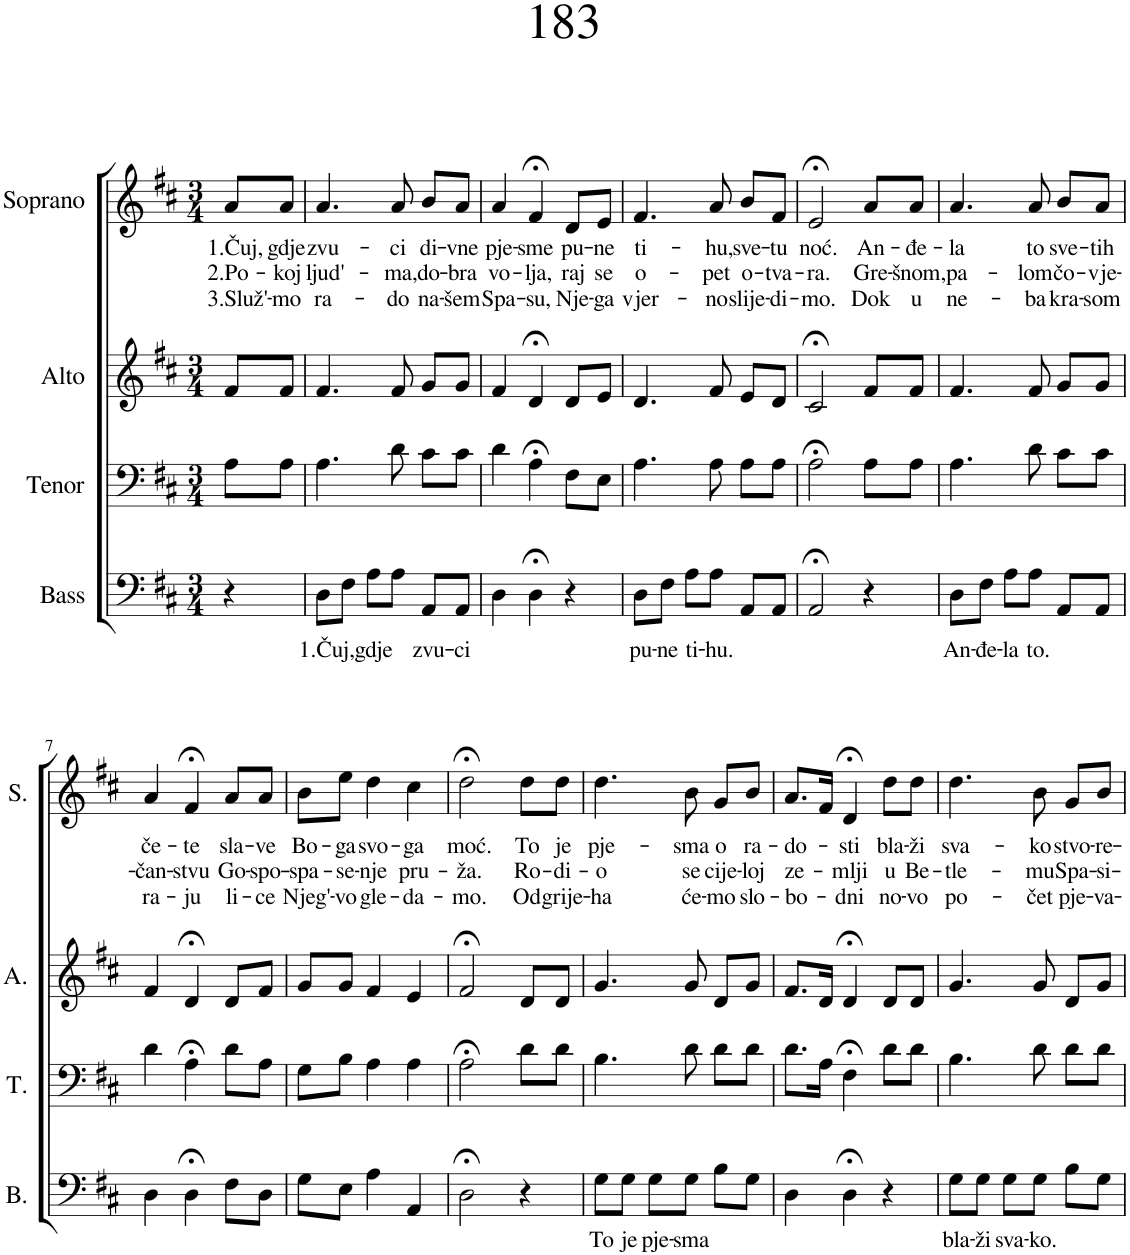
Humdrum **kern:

**kern	**text	**kern	**kern	**kern	**text	**text	**text
*part4	*part4	*part3	*part2	*part1	*part1	*part1	*part1
*staff4	*staff4	*staff3	*staff2	*staff1	*staff1	*staff1	*staff1
*I"Bass	*	*I"Tenor	*I"Alto	*I"Soprano	*	*	*
*I'B.	*	*I'T.	*I'A.	*I'S.	*	*	*
*clefF4	*	*clefF4	*clefG2	*clefG2	*	*	*
*k[f#c#]	*	*k[f#c#]	*k[f#c#]	*k[f#c#]	*	*	*
*M3/4	*	*M3/4	*M3/4	*M3/4	*	*	*
=1	=1	=1	=1	=1	=1	=1	=1
!	!	!	!	!	!LO:LY:b	!LO:LY:b	!LO:LY:b
4r	.	8A\L	8f#/L	8a/L	1.Čuj,	2.Po-	3.Služ'-
!	!	!	!	!	!LO:LY:b	!LO:LY:b	!LO:LY:b
.	.	8A\J	8f#/J	8a/J	gdje	-koj	-mo
=2	=2	=2	=2	=2	=2	=2	=2
!	!LO:LY:b	!	!	!	!LO:LY:b	!LO:LY:b	!LO:LY:b
8D\L	1.Čuj,	4.A\	4.f#/	4.a/	zvu-	ljud'-	ra-
8F#\J	.	.	.	.	.	.	.
!	!LO:LY:b	!	!	!	!	!	!
8A\L	gdje	.	.	.	.	.	.
!	!	!	!	!	!LO:LY:b	!LO:LY:b	!LO:LY:b
8A\J	.	8d\	8f#/	8a/	-ci	-ma,	-do
!	!LO:LY:b	!	!	!	!LO:LY:b	!LO:LY:b	!LO:LY:b
8AA/L	zvu-	8c#\L	8g/L	8b/L	di-	do-	na-
!	!LO:LY:b	!	!	!	!LO:LY:b	!LO:LY:b	!LO:LY:b
8AA/J	-ci	8c#\J	8g/J	8a/J	-vne	-bra	-šem
=3	=3	=3	=3	=3	=3	=3	=3
!	!	!	!	!	!LO:LY:b	!LO:LY:b	!LO:LY:b
4D\	.	4d\	4f#/	4a/	pje-	vo-	Spa-
!	!	!	!	!	!LO:LY:b	!LO:LY:b	!LO:LY:b
4D;<\	.	4A;<\	4d;</	4f#;</	-sme	-lja,	-su,
!	!	!	!	!	!LO:LY:b	!LO:LY:b	!LO:LY:b
4r	.	8F#\L	8d/L	8d/L	pu-	raj	Nje-
!	!	!	!	!	!LO:LY:b	!LO:LY:b	!LO:LY:b
.	.	8E\J	8e/J	8e/J	-ne	se	-ga
=4	=4	=4	=4	=4	=4	=4	=4
!	!LO:LY:b	!	!	!	!LO:LY:b	!LO:LY:b	!LO:LY:b
8D\L	pu-	4.A\	4.d/	4.f#/	ti-	o-	vjer-
!	!LO:LY:b	!	!	!	!	!	!
8F#\J	-ne	.	.	.	.	.	.
!	!LO:LY:b	!	!	!	!	!	!
8A\L	ti-	.	.	.	.	.	.
!	!LO:LY:b	!	!	!	!LO:LY:b	!LO:LY:b	!LO:LY:b
8A\J	-hu.	8A\	8f#/	8a/	-hu,	-pet	-no
!	!	!	!	!	!LO:LY:b	!LO:LY:b	!LO:LY:b
8AA/L	.	8A\L	8e/L	8b/L	sve-	o-	slije-
!	!	!	!	!	!LO:LY:b	!LO:LY:b	!LO:LY:b
8AA/J	.	8A\J	8d/J	8f#/J	-tu	-tva-	-di-
=5	=5	=5	=5	=5	=5	=5	=5
!	!	!	!	!	!LO:LY:b	!LO:LY:b	!LO:LY:b
2AA;</	.	2A;<\	2c#;</	2e;</	noć.	-ra.	-mo.
!	!	!	!	!	!LO:LY:b	!LO:LY:b	!LO:LY:b
4r	.	8A\L	8f#/L	8a/L	An-	Gre-	Dok
!	!	!	!	!	!LO:LY:b	!LO:LY:b	!LO:LY:b
.	.	8A\J	8f#/J	8a/J	-đe-	-šnom,	u
=6	=6	=6	=6	=6	=6	=6	=6
!	!LO:LY:b	!	!	!	!LO:LY:b	!LO:LY:b	!LO:LY:b
8D\L	An-	4.A\	4.f#/	4.a/	-la	pa-	ne-
!	!LO:LY:b	!	!	!	!	!	!
8F#\J	-đe-	.	.	.	.	.	.
!	!LO:LY:b	!	!	!	!	!	!
8A\L	-la	.	.	.	.	.	.
!	!LO:LY:b	!	!	!	!LO:LY:b	!LO:LY:b	!LO:LY:b
8A\J	to.	8d\	8f#/	8a/	to	-lom	-ba
!	!	!	!	!	!LO:LY:b	!LO:LY:b	!LO:LY:b
8AA/L	.	8c#\L	8g/L	8b/L	sve-	čo-	kra-
!	!	!	!	!	!LO:LY:b	!LO:LY:b	!LO:LY:b
8AA/J	.	8c#\J	8g/J	8a/J	-tih	-vje-	-som
!!LO:LB:g=z
=7	=7	=7	=7	=7	=7	=7	=7
!	!	!	!	!	!LO:LY:b	!LO:LY:b	!LO:LY:b
4D\	.	4d\	4f#/	4a/	če-	-čan-	ra-
!	!	!	!	!	!LO:LY:b	!LO:LY:b	!LO:LY:b
4D;<\	.	4A;<\	4d;</	4f#;</	-te	-stvu	-ju
!	!	!	!	!	!LO:LY:b	!LO:LY:b	!LO:LY:b
8F#\L	.	8d\L	8d/L	8a/L	sla-	Go-	li-
!	!	!	!	!	!LO:LY:b	!LO:LY:b	!LO:LY:b
8D\J	.	8A\J	8f#/J	8a/J	-ve	-spo-	-ce
=8	=8	=8	=8	=8	=8	=8	=8
!	!	!	!	!	!LO:LY:b	!LO:LY:b	!LO:LY:b
8G\L	.	8G\L	8g/L	8b\L	Bo-	-spa-	Njeg'-
!	!	!	!	!	!LO:LY:b	!LO:LY:b	!LO:LY:b
8E\J	.	8B\J	8g/J	8ee\J	-ga	-se-	-vo
!	!	!	!	!	!LO:LY:b	!LO:LY:b	!LO:LY:b
4A\	.	4A\	4f#/	4dd\	svo-	-nje	gle-
!	!	!	!	!	!LO:LY:b	!LO:LY:b	!LO:LY:b
4AA/	.	4A\	4e/	4cc#\	-ga	pru-	-da-
=9	=9	=9	=9	=9	=9	=9	=9
!	!	!	!	!	!LO:LY:b	!LO:LY:b	!LO:LY:b
2D;<\	.	2A;<\	2f#;</	2dd;<\	moć.	-ža.	-mo.
!	!	!	!	!	!LO:LY:b	!LO:LY:b	!LO:LY:b
4r	.	8d\L	8d/L	8dd\L	To	Ro-	Od
!	!	!	!	!	!LO:LY:b	!LO:LY:b	!LO:LY:b
.	.	8d\J	8d/J	8dd\J	je	-di-	grije-
=10	=10	=10	=10	=10	=10	=10	=10
!	!LO:LY:b	!	!	!	!LO:LY:b	!LO:LY:b	!LO:LY:b
8G\L	To	4.B\	4.g/	4.dd\	pje-	-o	-ha
!	!LO:LY:b	!	!	!	!	!	!
8G\J	je	.	.	.	.	.	.
!	!LO:LY:b	!	!	!	!	!	!
8G\L	pje-	.	.	.	.	.	.
!	!LO:LY:b	!	!	!	!LO:LY:b	!LO:LY:b	!LO:LY:b
8G\J	-sma	8d\	8g/	8b\	-sma	se	će-
!	!	!	!	!	!LO:LY:b	!LO:LY:b	!LO:LY:b
8B\L	.	8d\L	8d/L	8g/L	o	cije-	-mo
!	!	!	!	!	!LO:LY:b	!LO:LY:b	!LO:LY:b
8G\J	.	8d\J	8g/J	8b/J	ra-	-loj	slo-
=11	=11	=11	=11	=11	=11	=11	=11
!	!	!	!	!	!LO:LY:b	!LO:LY:b	!LO:LY:b
4D\	.	8.d\L	8.f#/L	8.a/L	-do-	ze-	-bo-
.	.	16A\Jk	16d/Jk	16f#/Jk	.	.	.
!	!	!	!	!	!LO:LY:b	!LO:LY:b	!LO:LY:b
4D;<\	.	4F#;<\	4d;</	4d;</	-sti	-mlji	-dni
!	!	!	!	!	!LO:LY:b	!LO:LY:b	!LO:LY:b
4r	.	8d\L	8d/L	8dd\L	bla-	u	no-
!	!	!	!	!	!LO:LY:b	!LO:LY:b	!LO:LY:b
.	.	8d\J	8d/J	8dd\J	-ži	Be-	-vo
=12	=12	=12	=12	=12	=12	=12	=12
!	!LO:LY:b	!	!	!	!LO:LY:b	!LO:LY:b	!LO:LY:b
8G\L	bla-	4.B\	4.g/	4.dd\	sva-	-tle-	po-
!	!LO:LY:b	!	!	!	!	!	!
8G\J	-ži	.	.	.	.	.	.
!	!LO:LY:b	!	!	!	!	!	!
8G\L	sva-	.	.	.	.	.	.
!	!LO:LY:b	!	!	!	!LO:LY:b	!LO:LY:b	!LO:LY:b
8G\J	-ko.	8d\	8g/	8b\	-ko	-mu	-čet
!	!	!	!	!	!LO:LY:b	!LO:LY:b	!LO:LY:b
8B\L	.	8d\L	8d/L	8g/L	stvo-	Spa-	pje-
!	!	!	!	!	!LO:LY:b	!LO:LY:b	!LO:LY:b
8G\J	.	8d\J	8g/J	8b/J	-re-	-si-	-va-
=	=	=	=	=	=	=	=
*-	*-	*-	*-	*-	*-	*-	*-
